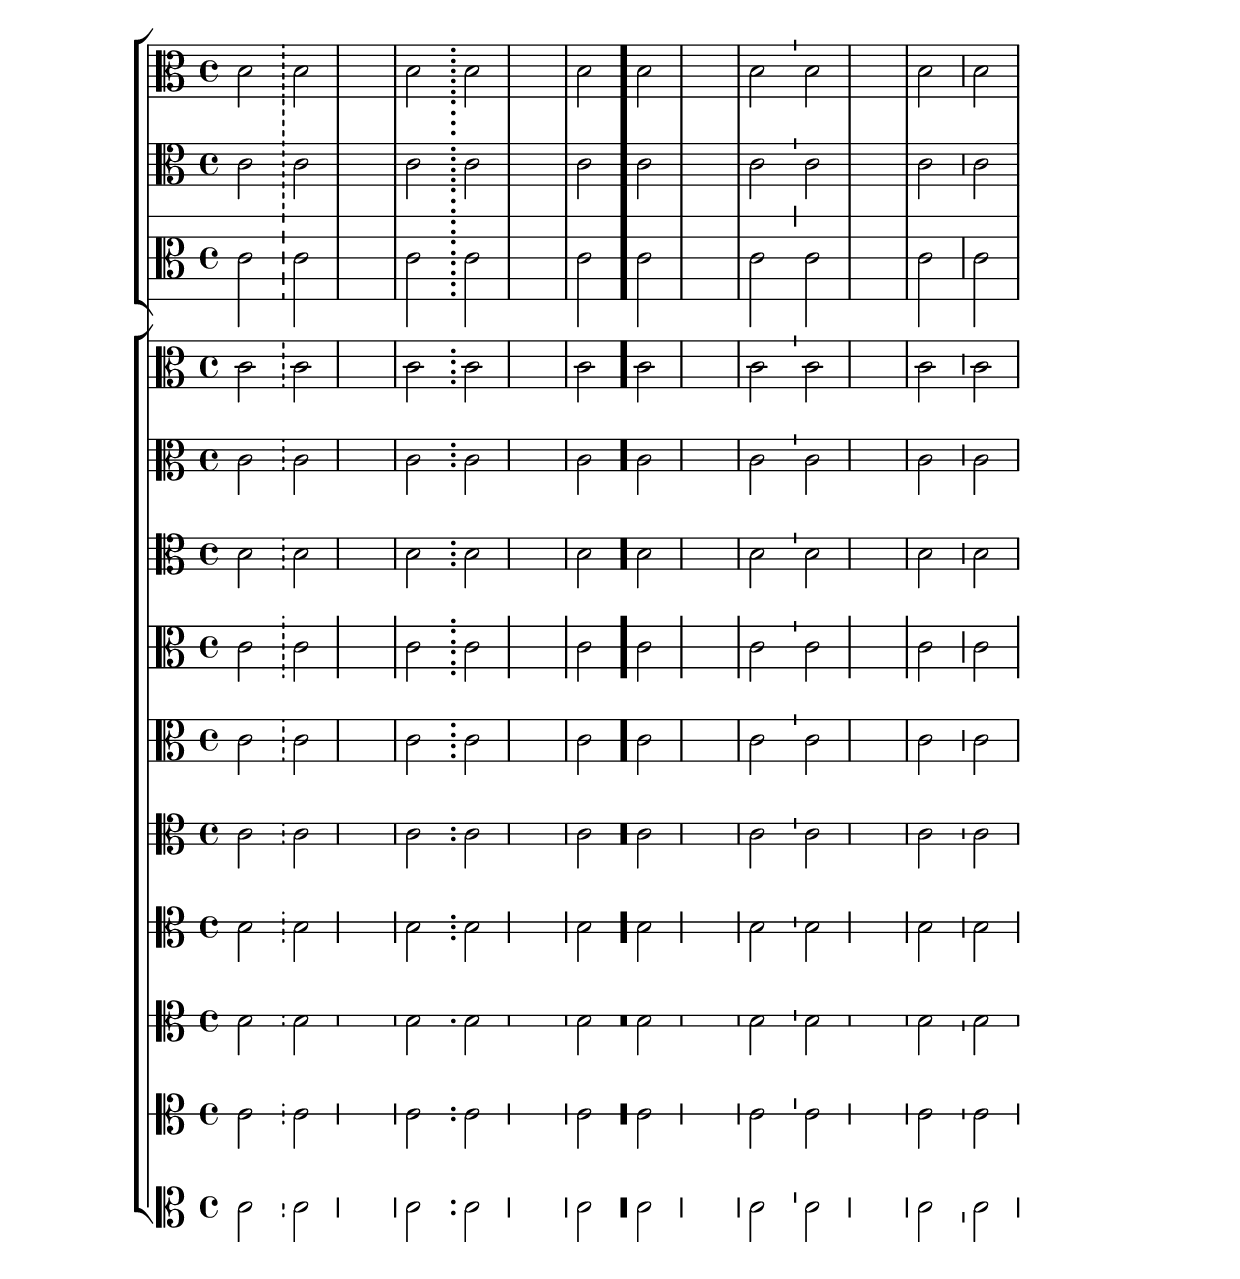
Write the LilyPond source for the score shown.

\version "2.23.6"

\header { texidoc = "Various types of bar lines can be drawn.

The dashes in a dashed bar line covers staff lines exactly. Dashed
bar lines between staves start and end on a half dash precisely.

The dots in a dotted bar line are in spaces.

A thick bar line is created by \bar \".\", which is consistent
with e.g. \bar \"|.\"

A tick bar line is a short line of the same length as a staff
space, centered on the top-most bar line.

A short bar line has a height of half the height of the staff, rounded
up to an integer number of staff spaces.  It is usually centered
vertically, but on short staves, it is shifted down to distinguish it
from a normal bar line."
}

bars = {
  s2 \bar "!" s
  s1
  s2 \bar ";" s
  s1
  s2 \bar "." s
  s1
  s2 \bar "'" s
  s1
  s2 \bar "," s
}

music = \fixed c' {
  \clef "alto"
  c2 c
  s1
  c2 c
  s1
  c2 c
  s1
  c2 c
  s1
  c2 c
}

<<
  \new StaffGroup <<
    \new Staff \with {
      \override StaffSymbol.line-count = #6
    } <<
      \bars \music
    >>

    \new Staff \music

    \new Staff \with {
      \override StaffSymbol.staff-space = 2
    } \music
  >>

  \new ChoirStaff <<
    \new Staff \with {
      \override StaffSymbol.line-positions = #'(-4 -2 2 5)
    } \music

    \new Staff \with {
      \override StaffSymbol.line-positions = #'(-2 0 2 4)
    } \music

    \new Staff \with {
      \override StaffSymbol.line-count = #4
    } \music

    \new Staff \with {
      \override StaffSymbol.line-positions = #'(-4 0 4)
      \override BarLine.bar-extent = #'(-3 . 3)
    } \music

    \new Staff \with {
      \override StaffSymbol.line-positions = #'(-4 0 4)
    } \music

    \new Staff \with {
      \override StaffSymbol.line-count = #3
    } \music
    \new Staff \with {
      \override StaffSymbol.line-count = #2
    } \music

    \new Staff \with {
      \override StaffSymbol.line-count = #2
      \override BarLine.bar-extent = #'(-0.5 . 0.5)
    } \music

    \new Staff \with {
      \override StaffSymbol.line-count = #1
    } \music

    \new Staff \with {
      \override StaffSymbol.line-count = #0
    } \music
  >>
>>
